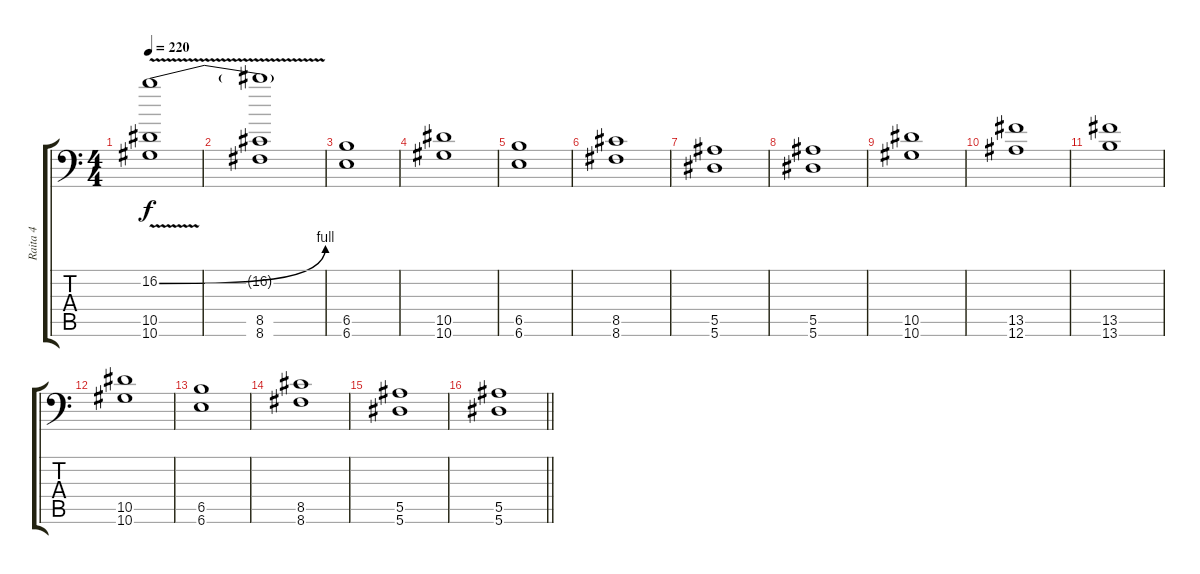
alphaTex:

\track ("Raita 4" "Raita 4") {instrument distortionguitar}
\staff {score tabs}
\tuning (C4 G3 Eb3 Bb2 F2 Bb1) {hide}
\ts (4 4)
\section ("" "")
\tempo 220
\clef f4
\ks c
(16.2{be (bend 0 0 60 4) v} 10.5 10.6).1{dy f} |
(16.2{t} 8.5 8.6).1 |
(6.5 6.6).1 |
(10.5 10.6).1 |
(6.5 6.6).1 |
(8.5 8.6).1 |
(5.5 5.6).1 |
(5.5 5.6).1 |
(10.5 10.6).1 |
(13.5 12.6).1 |
(13.5 13.6).1 |
(10.5 10.6).1 |
(6.5 6.6).1 |
(8.5 8.6).1 |
(5.5 5.6).1 |
\barLineRight lightlight
(5.5 5.6).1
